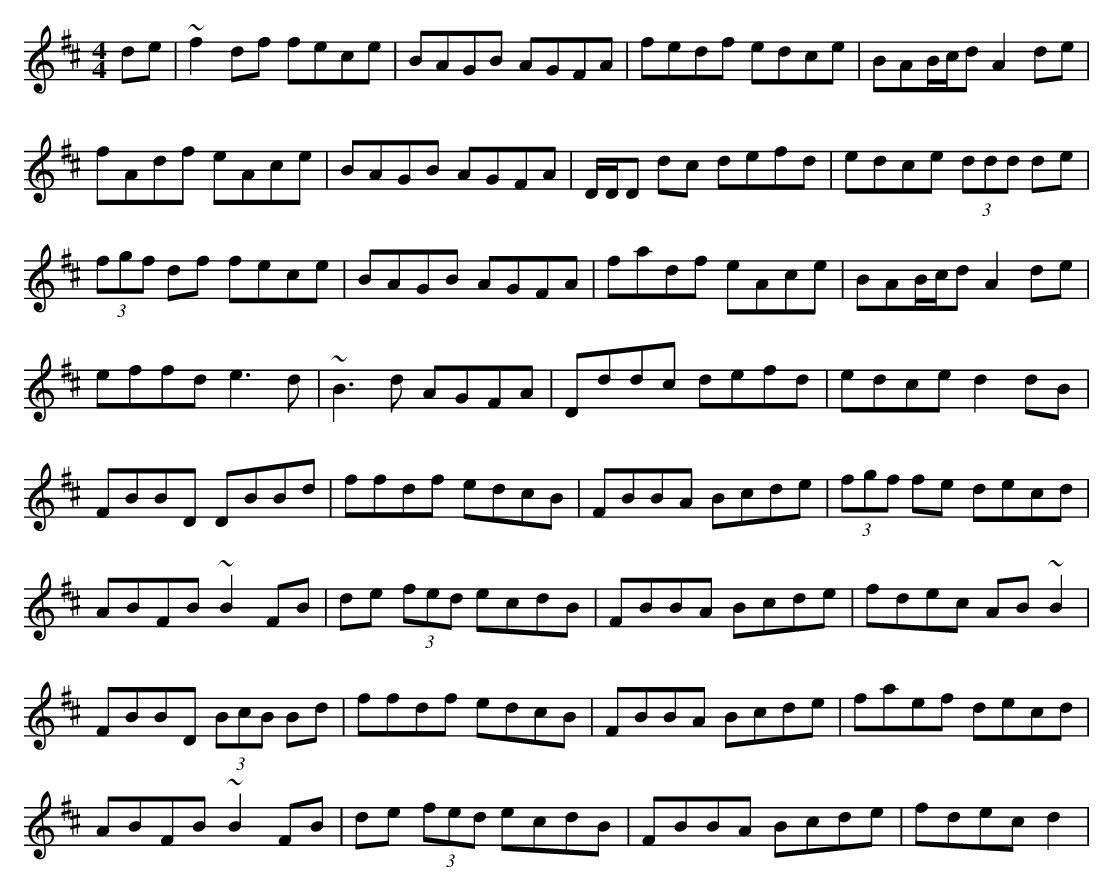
X:1
M:4/4
K:D
de|~f2df fece|BAGB AGFA|fedf edce|BAB/c/d A2de|
fAdf eAce|BAGB AGFA|D/D/D dc defd|edce (3ddd de|
(3fgf df fece|BAGB AGFA|fadf eAce|BAB/c/d A2de|
effd e3d|~B3d AGFA|Dddc defd|edce d2dB|
FBBD DBBd|ffdf edcB|FBBA Bcde|(3fgf fe decd|
ABFB ~B2FB|de (3fed ecdB|FBBA Bcde|fdec AB~B2|
FBBD (3BcB Bd|ffdf edcB|FBBA Bcde|faef decd|
ABFB ~B2FB|de (3fed ecdB|FBBA Bcde|fdec d2|
